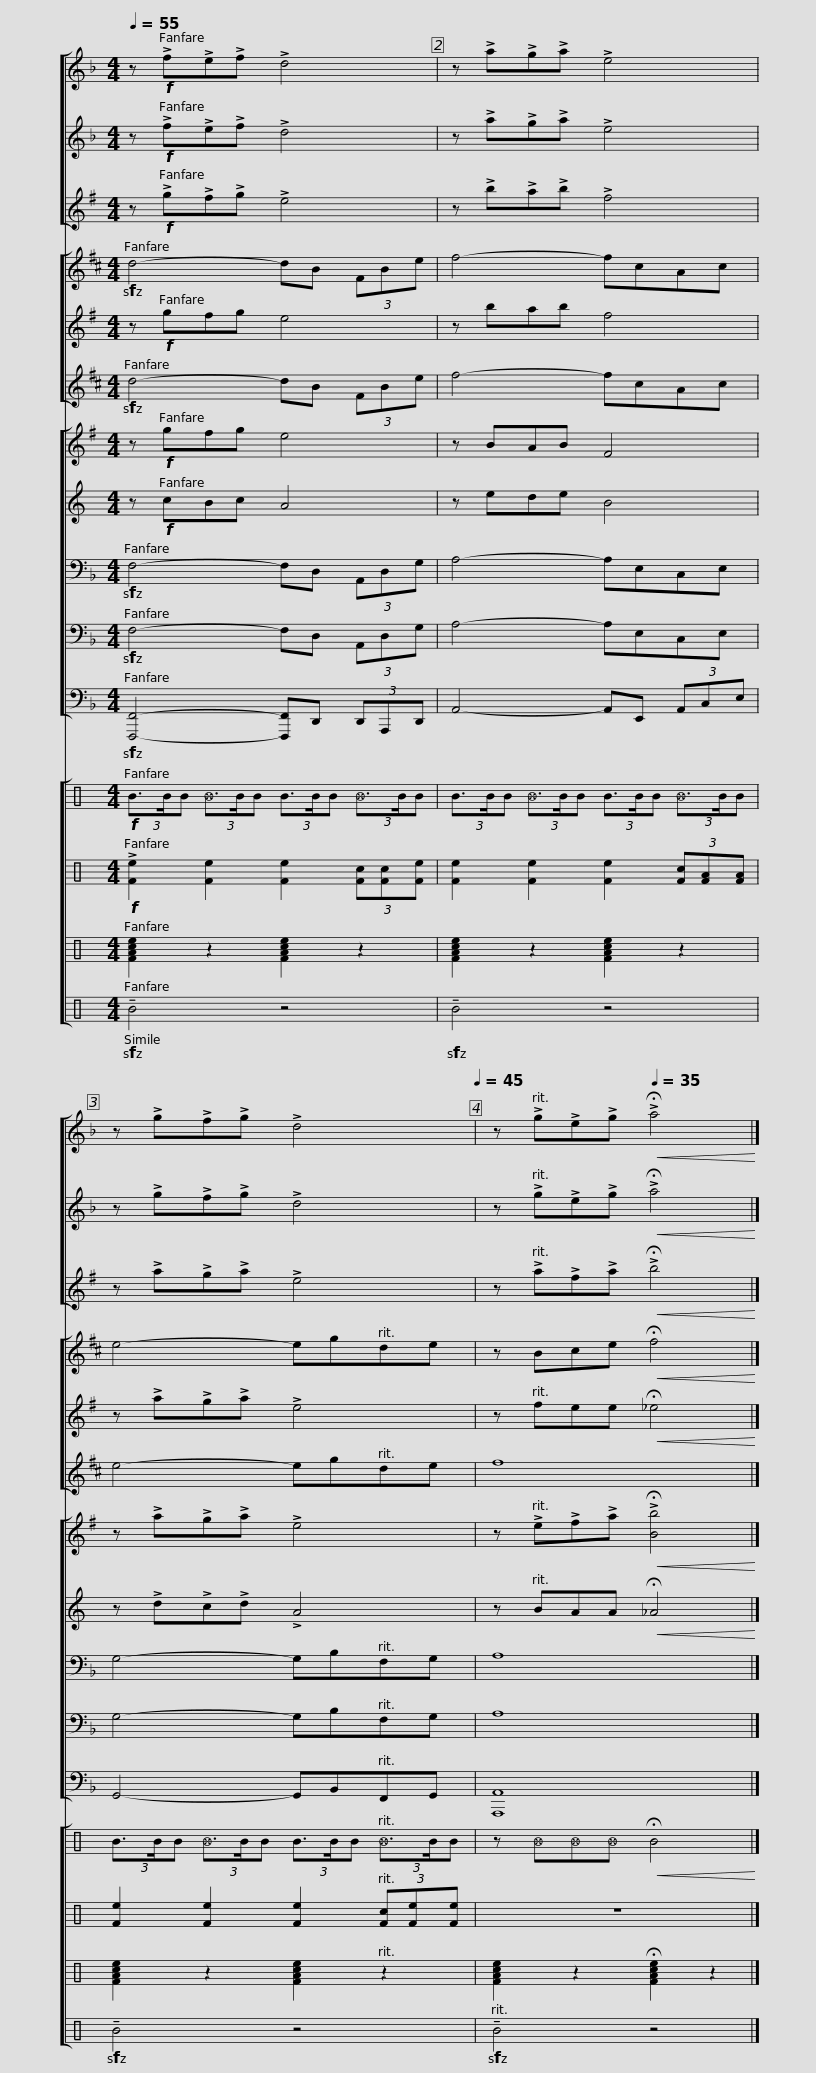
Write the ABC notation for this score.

X:1
%%score [ 1 2 3 ] [ 4 5 6 ] [ 7 8 9 10 11 ] [ 12 13 14 15 ]
L:1/8
Q:1/4=55
M:4/4
I:linebreak $
K:F
V:1 treble transpose=12
V:2 treble
V:3 treble transpose=-2
V:4 treble transpose=-9
V:5 treble transpose=-14
V:6 treble transpose=-21
V:7 treble transpose=-2
V:8 treble transpose=-7
V:9 bass
V:10 bass
V:11 bass
V:12 perc
K:none
V:13 perc
K:none
V:14 perc
K:none
V:15 perc
K:none
V:1
 z!f! !>!f!>!e!>!f !>!d4 | z !>!a!>!g!>!a !>!e4 | z !>!g!>!f!>!g !>!d4[Q:1/4=45] | z !>!g[Q:1/4=48]!>!e[Q:1/4=45]!>!g[Q:1/4=35]!<(! !>!!fermata!a4!<)! |] %4
V:2
 z!f! !>!f!>!e!>!f !>!d4 | z !>!a!>!g!>!a !>!e4 | z !>!g!>!f!>!g !>!d4 | z !>!g!>!e!>!g!<(! !>!!fermata!a4!<)! |] %4
V:3
[K:G] z!f! !>!g!>!f!>!g !>!e4 | z !>!b!>!a!>!b !>!f4 | z !>!a!>!g!>!a !>!e4 | z !>!a!>!f!>!a!<(! !>!!fermata!b4!<)! |] %4
V:4
[K:D]!sfz! d4- dB (3FBe | f4- fcAc | e4- egde | z Bce!<(! !fermata!f4!<)! |] %4
V:5
[K:G] z!f! gfg e4 | z bab f4 | z !>!a!>!g!>!a !>!e4 | z fee!<(! !fermata!_e4!<)! |] %4
V:6
[K:D]!sfz! d4- dB (3FBe | f4- fcAc | e4- egde | f8 |] %4
V:7
[K:G] z!f! gfg e4 | z BAB F4 | z !>!a!>!g!>!a !>!e4 | z !>!e!>!f!>!a!<(! !>!!fermata![Bb]4!<)! |] %4
V:8
[K:C] z!f! cBc A4 | z ede B4 | z !>!d!>!c!>!d !>!A4 | z BAA!<(! !fermata!_A4!<)! |] %4
V:9
!sfz! F,4- F,D, (3A,,D,G, | A,4- A,E,C,E, | G,4- G,B,F,G, | A,8 |] %4
V:10
!sfz! F,4- F,D, (3A,,D,G, | A,4- A,E,C,E, | G,4- G,B,F,G, | A,8 |] %4
V:11
!sfz! [F,,,F,,]4- [F,,,F,,]D,, (3D,,A,,,D,, | A,,4- A,,E,, (3A,,C,E, | G,,4- G,,B,,F,,G,, | [A,,,A,,]8 |] %4
V:12
[K:C]!f! (3B3/2B/B (3_B3/2B/B (3B3/2B/B (3_B3/2B/B | (3B3/2B/B (3_B3/2B/B (3B3/2B/B (3_B3/2B/B | (3B3/2B/B (3_B3/2B/B (3B3/2B/B (3_B3/2B/B | z _B_B_B!<(! !fermata!B4!<)! |] %4
V:13
[K:C]!f! !>![Fe]2 [Fe]2 [Fe]2 (3[Fc][Fc][Fe] | [Fe]2 [Fe]2 [Fe]2 (3[Fc][FA][FA] | [Fe]2 [Fe]2 [Fe]2 (3[Fc][Fe][Fe] | z8 |] %4
V:14
[K:C] [FAce]2 z2 [FAce]2 z2 | [FAce]2 z2 [FAce]2 z2 | [FAce]2 z2 [FAce]2 z2 | [FAce]2 z2 !fermata![FAce]2 z2 |] %4
V:15
[K:C]!sfz! !tenuto!B4 z4 |!sfz! !tenuto!B4 z4 |!sfz! !tenuto!B4 z4 |!sfz! !tenuto!B4 z4 |] %4
